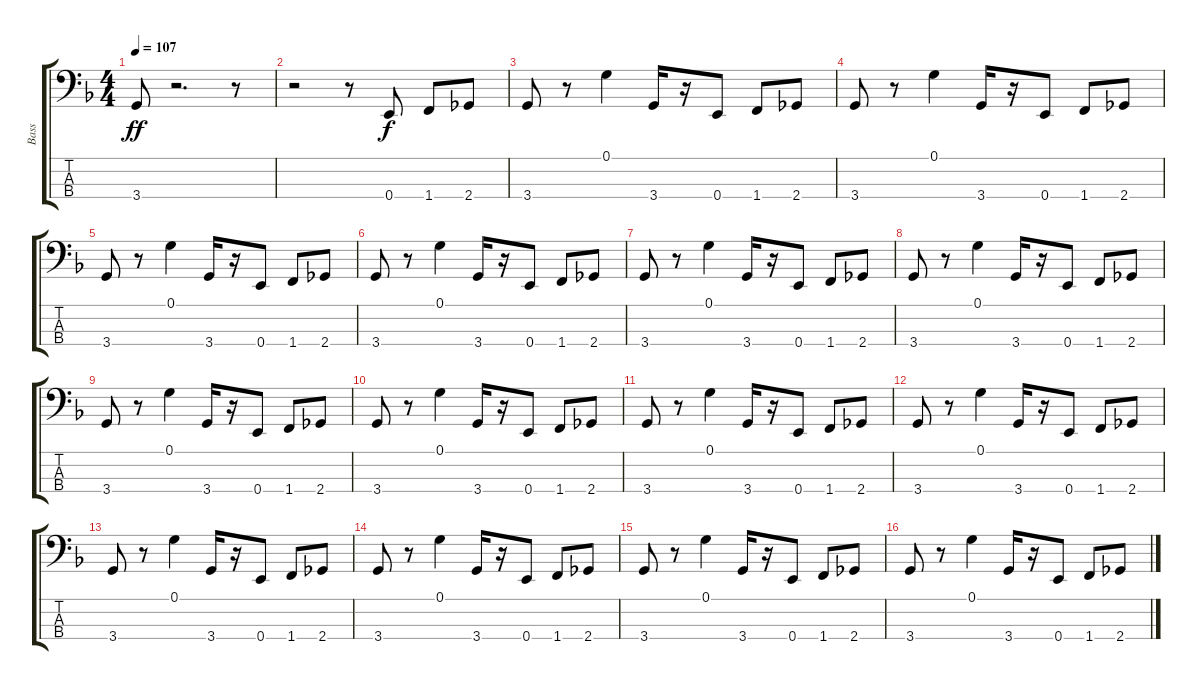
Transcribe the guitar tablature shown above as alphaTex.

\track ("Bass" "Bass") {instrument electricbassfinger}
\staff {score tabs}
\tuning (G2 D2 A1 E1) {hide}
\ts (4 4)
\tempo 107
\clef f4
\ks f
3.4.8{dy ff} r.2{d} r.8 |
r.2 r.8 0.4.8{dy f} 1.4.8 2.4.8 |
3.4.8 r.8 0.1.4 3.4.16 r.16 0.4.8 1.4.8 2.4.8 |
3.4.8 r.8 0.1.4 3.4.16 r.16 0.4.8 1.4.8 2.4.8 |
3.4.8 r.8 0.1.4 3.4.16 r.16 0.4.8 1.4.8 2.4.8 |
3.4.8 r.8 0.1.4 3.4.16 r.16 0.4.8 1.4.8 2.4.8 |
3.4.8 r.8 0.1.4 3.4.16 r.16 0.4.8 1.4.8 2.4.8 |
3.4.8 r.8 0.1.4 3.4.16 r.16 0.4.8 1.4.8 2.4.8 |
3.4.8 r.8 0.1.4 3.4.16 r.16 0.4.8 1.4.8 2.4.8 |
3.4.8 r.8 0.1.4 3.4.16 r.16 0.4.8 1.4.8 2.4.8 |
3.4.8 r.8 0.1.4 3.4.16 r.16 0.4.8 1.4.8 2.4.8 |
3.4.8 r.8 0.1.4 3.4.16 r.16 0.4.8 1.4.8 2.4.8 |
3.4.8 r.8 0.1.4 3.4.16 r.16 0.4.8 1.4.8 2.4.8 |
3.4.8 r.8 0.1.4 3.4.16 r.16 0.4.8 1.4.8 2.4.8 |
3.4.8 r.8 0.1.4 3.4.16 r.16 0.4.8 1.4.8 2.4.8 |
3.4.8 r.8 0.1.4 3.4.16 r.16 0.4.8 1.4.8 2.4.8
